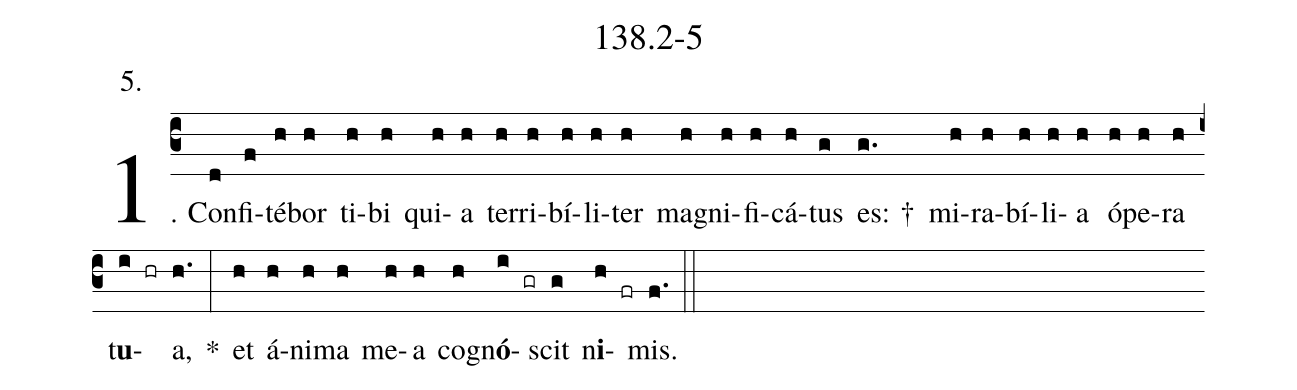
name: 138.2-5;
annotation: 5.;
%%
(c3)1. Con(d)fi(f)té(h)bor(h) ti(h)bi(h) qui(h)a(h) ter(h)ri(h)bí(h)li(h)ter(h) ma(h)gni(h)fi(h)cá(h)tus(g) es: †(g.) mi(h)ra(h)bí(h)li(h)a(h) ó(h)pe(h)ra(h) t<b>u</b>(i hr)a,(h.) *(:) et(h) á(h)ni(h)ma(h) me(h)a(h) co(h)gn<b>ó</b>(i gr)scit(g) n<b>i</b>(h fr)mis.(f.) (::)
